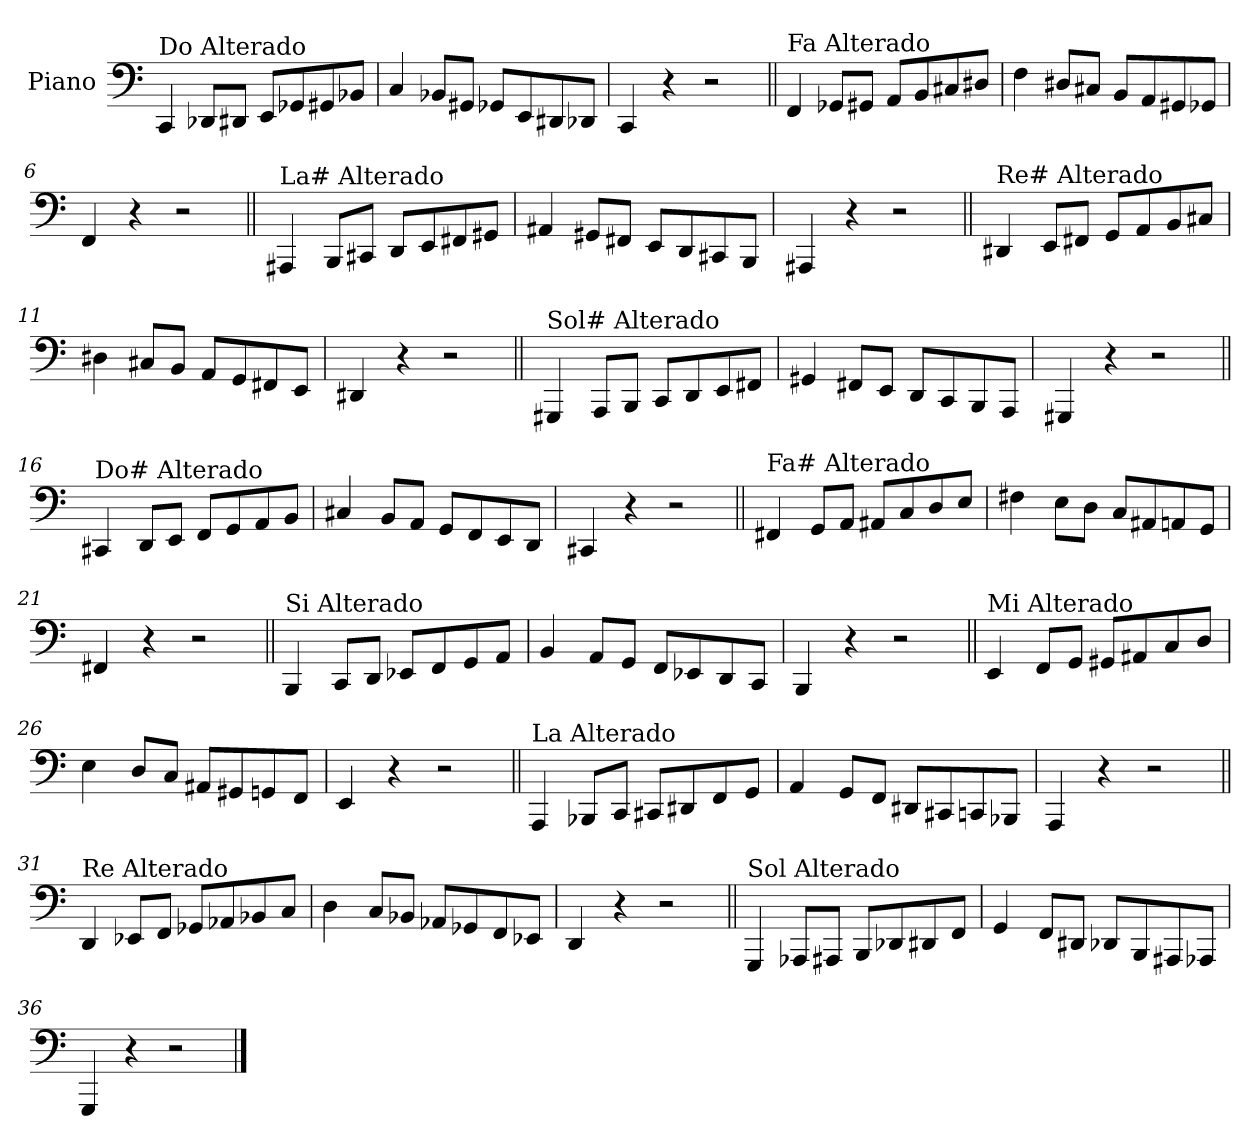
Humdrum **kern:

**kern
*part1
*staff1
*I"Piano
*I'Pno.
*clefF4
*k[]
=1
!LO:TX:a:t=Do Alterado
4CC/
8DD-X/L
8DD#X/J
8EE/L
8GG-X/
8GG#X/
8BB-X/J
=2
4C/
8BB-X/L
8GG#X/J
8GG-X/L
8EE/
8DD#X/
8DD-X/J
=3
4CC/
4r
2r
=4||
!LO:TX:a:t=Fa Alterado
4FF/
8GG-X/L
8GG#X/J
8AA/L
8BB/
8C#X/
8D#X/J
=5
4F\
8D#X/L
8C#X/J
8BB/L
8AA/
8GG#X/
8GG-X/J
=6
4FF/
4r
2r
!!LO:LB:g=z
=7||
!LO:TX:a:t=La# Alterado
4AAA#X/
8BBB/L
8CC#X/J
8DD/L
8EE/
8FF#X/
8GG#X/J
=8
4AA#X/
8GG#X/L
8FF#X/J
8EE/L
8DD/
8CC#X/
8BBB/J
=9
4AAA#X/
4r
2r
=10||
!LO:TX:a:t=Re# Alterado
4DD#X/
8EE/L
8FF#X/J
8GG/L
8AA/
8BB/
8C#X/J
=11
4D#X\
8C#X/L
8BB/J
8AA/L
8GG/
8FF#X/
8EE/J
=12
4DD#X/
4r
2r
!!LO:LB:g=z
=13||
!LO:TX:a:t=Sol# Alterado
4GGG#X/
8AAA/L
8BBB/J
8CC/L
8DD/
8EE/
8FF#X/J
=14
4GG#X/
8FF#X/L
8EE/J
8DD/L
8CC/
8BBB/
8AAA/J
=15
4GGG#X/
4r
2r
=16||
!LO:TX:a:t=Do# Alterado
4CC#X/
8DD/L
8EE/J
8FF/L
8GG/
8AA/
8BB/J
=17
4C#X/
8BB/L
8AA/J
8GG/L
8FF/
8EE/
8DD/J
=18
4CC#X/
4r
2r
!!LO:LB:g=z
=19||
!LO:TX:a:t=Fa# Alterado
4FF#X/
8GG/L
8AA/J
8AA#X/L
8C/
8D/
8E/J
=20
4F#X\
8E\L
8D\J
8C/L
8AA#X/
8AAn/
8GG/J
=21
4FF#X/
4r
2r
=22||
!LO:TX:a:t=Si Alterado
4BBB/
8CC/L
8DD/J
8EE-X/L
8FF/
8GG/
8AA/J
=23
4BB/
8AA/L
8GG/J
8FF/L
8EE-X/
8DD/
8CC/J
=24
4BBB/
4r
2r
!!LO:LB:g=z
=25||
!LO:TX:a:t=Mi Alterado
4EE/
8FF/L
8GG/J
8GG#X/L
8AA#X/
8C/
8D/J
=26
4E\
8D/L
8C/J
8AA#X/L
8GG#X/
8GGn/
8FF/J
=27
4EE/
4r
2r
=28||
!LO:TX:a:t=La Alterado
4AAA/
8BBB-X/L
8CC/J
8CC#X/L
8DD#X/
8FF/
8GG/J
=29
4AA/
8GG/L
8FF/J
8DD#X/L
8CC#X/
8CCn/
8BBB-X/J
=30
4AAA/
4r
2r
!!LO:LB:g=z
=31||
!LO:TX:a:t=Re Alterado
4DD/
8EE-X/L
8FF/J
8GG-X/L
8AA-X/
8BB-X/
8C/J
=32
4D\
8C/L
8BB-X/J
8AA-X/L
8GG-X/
8FF/
8EE-X/J
=33
4DD/
4r
2r
=34||
!LO:TX:a:t=Sol Alterado
4GGG/
8AAA-X/L
8AAA#X/J
8BBB/L
8DD-X/
8DD#X/
8FF/J
=35
4GG/
8FF/L
8DD#X/J
8DD-X/L
8BBB/
8AAA#X/
8AAA-X/J
=36
4GGG/
4r
2r
==
*-
